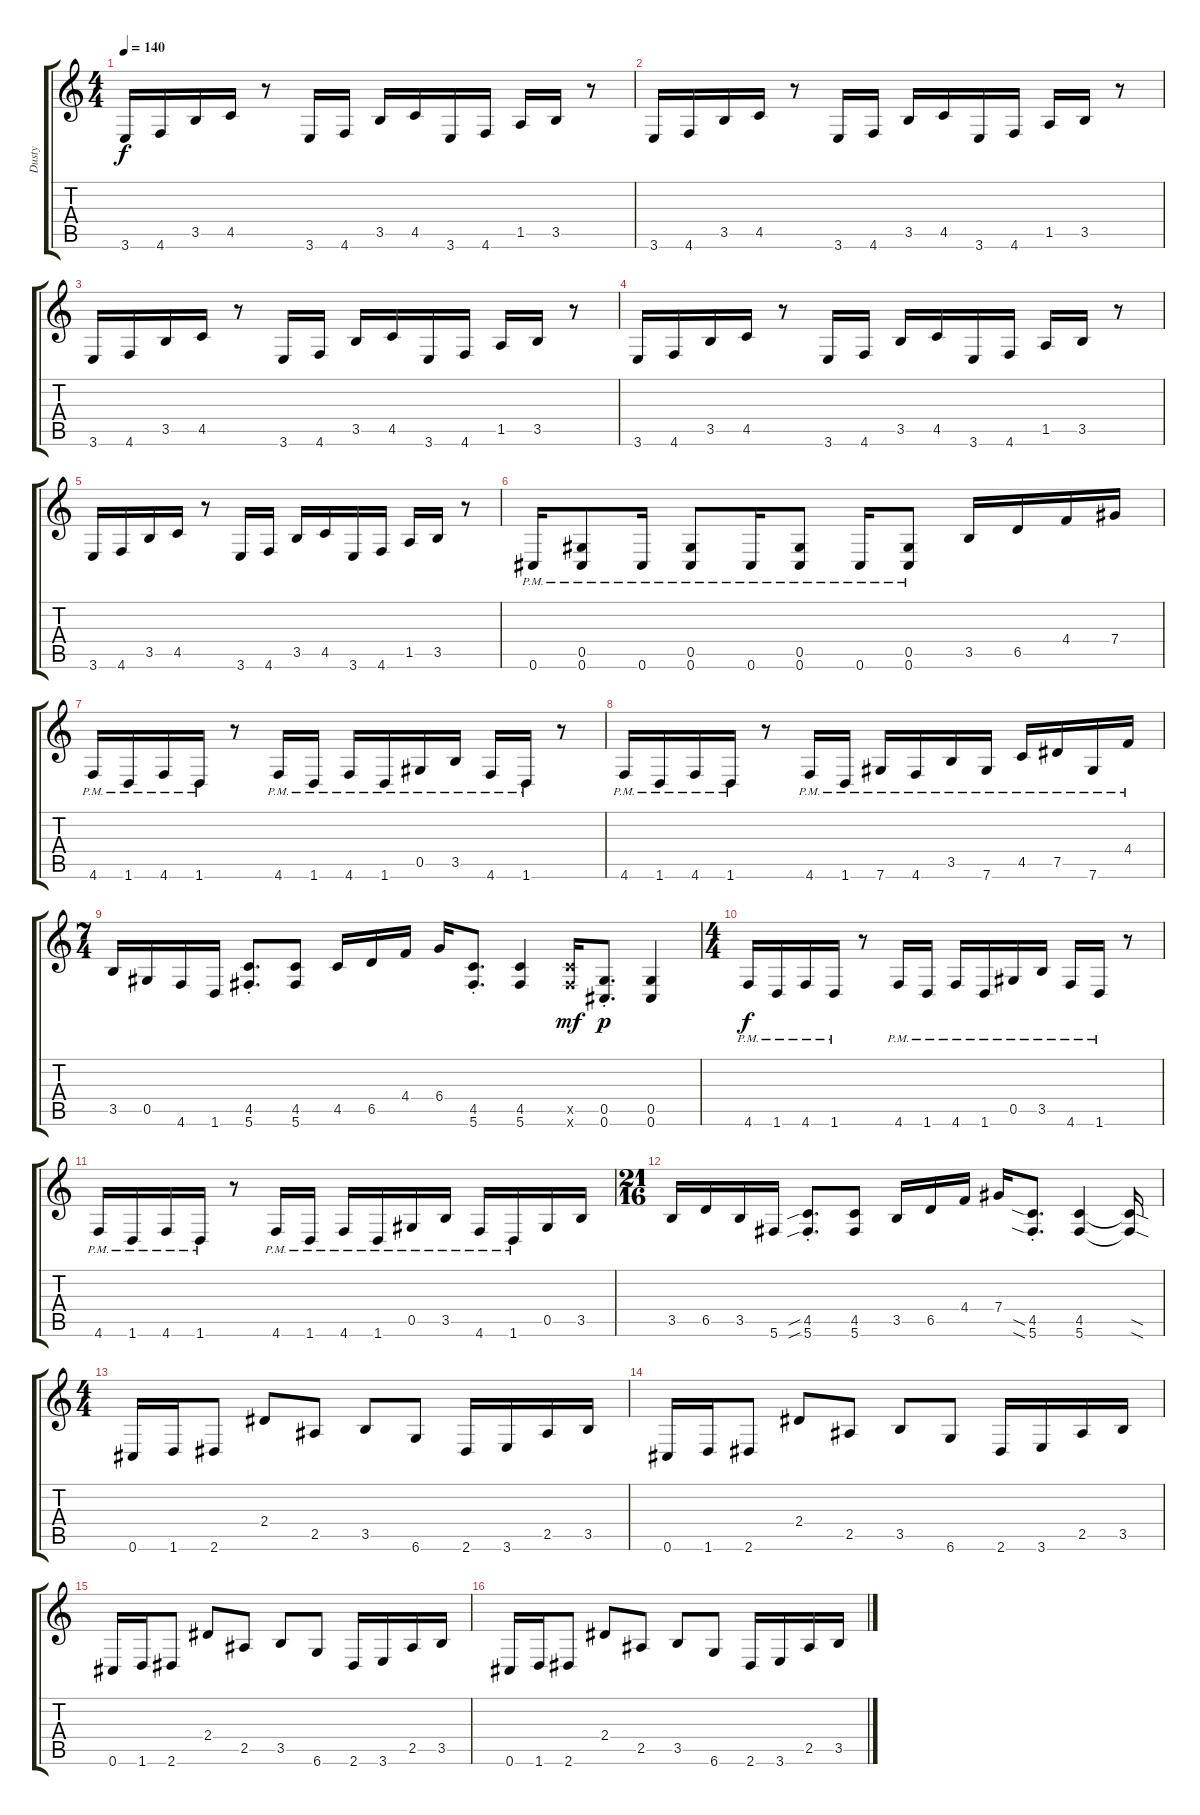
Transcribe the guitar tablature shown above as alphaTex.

\track ("Dusty" "Dusty") {instrument overdrivenguitar}
\staff {score tabs}
\tuning (Eb4 Bb3 Gb3 Db3 Ab2 Db2) {hide}
\ts (4 4)
\tempo 140
\clef g2
\ks c
3.6.16{dy f} 4.6.16 3.5.16 4.5.16 r.8 3.6.16 4.6.16 3.5.16 4.5.16 3.6.16 4.6.16 1.5.16 3.5.16 r.8 |
3.6.16 4.6.16 3.5.16 4.5.16 r.8 3.6.16 4.6.16 3.5.16 4.5.16 3.6.16 4.6.16 1.5.16 3.5.16 r.8 |
3.6.16 4.6.16 3.5.16 4.5.16 r.8 3.6.16 4.6.16 3.5.16 4.5.16 3.6.16 4.6.16 1.5.16 3.5.16 r.8 |
3.6.16 4.6.16 3.5.16 4.5.16 r.8 3.6.16 4.6.16 3.5.16 4.5.16 3.6.16 4.6.16 1.5.16 3.5.16 r.8 |
3.6.16 4.6.16 3.5.16 4.5.16 r.8 3.6.16 4.6.16 3.5.16 4.5.16 3.6.16 4.6.16 1.5.16 3.5.16 r.8 |
0.6{pm}.16 (0.5{pm} 0.6{pm}).8 0.6{pm}.16 (0.5{pm} 0.6{pm}).8 0.6{pm}.16 (0.5{pm} 0.6{pm}).8 0.6{pm}.16 (0.5{pm} 0.6{pm}).8 3.5.16 6.5.16 4.4.16 7.4.16 |
4.6{pm}.16 1.6{pm}.16 4.6{pm}.16 1.6{pm}.16 r.8 4.6{pm}.16 1.6{pm}.16 4.6{pm}.16 1.6{pm}.16 0.5{pm}.16 3.5{pm}.16 4.6{pm}.16 1.6{pm}.16 r.8 |
4.6{pm}.16 1.6{pm}.16 4.6{pm}.16 1.6{pm}.16 r.8 4.6{pm}.16 1.6{pm}.16 7.6{pm}.16 4.6{pm}.16 3.5{pm}.16 7.6{pm}.16 4.5{pm}.16 7.5{pm}.16 7.6{pm}.16 4.4{pm}.16 |
\ts (7 4)
3.5.16 0.5.16 4.6.16 1.6.16 (4.5 5.6{st}).8{d} (4.5 5.6).8 4.5.16 6.5.16 4.4.16 6.4.16 (4.5{st} 5.6).8{d} (4.5 5.6).4 (4.5{x} 5.6{x}).16{dy mf} (0.5 0.6{st}).8{d dy p} (0.5 0.6).4 |
\ts (4 4)
4.6{pm}.16{dy f} 1.6{pm}.16 4.6{pm}.16 1.6{pm}.16 r.8 4.6{pm}.16 1.6{pm}.16 4.6{pm}.16 1.6{pm}.16 0.5{pm}.16 3.5{pm}.16 4.6{pm}.16 1.6{pm}.16 r.8 |
4.6{pm}.16 1.6{pm}.16 4.6{pm}.16 1.6{pm}.16 r.8 4.6{pm}.16 1.6{pm}.16 4.6{pm}.16 1.6{pm}.16 0.5{pm}.16 3.5{pm}.16 4.6{pm}.16 1.6{pm}.16 0.5.16 3.5.16 |
\ts (21 16)
3.5.16 6.5.16 3.5.16 5.6.16 (4.5{sib st} 5.6{sib}).8{d} (4.5 5.6).8 3.5.16 6.5.16 4.4.16 7.4.16 (4.5{sia st} 5.6{sia}).8{d} (4.5 5.6).4 (4.5{sod t} 5.6{sod t}).16 |
\ts (4 4)
0.6.16 1.6.16 2.6.8 2.4.8 2.5.8 3.5.8 6.6.8 2.6.16 3.6.16 2.5.16 3.5.16 |
0.6.16 1.6.16 2.6.8 2.4.8 2.5.8 3.5.8 6.6.8 2.6.16 3.6.16 2.5.16 3.5.16 |
0.6.16 1.6.16 2.6.8 2.4.8 2.5.8 3.5.8 6.6.8 2.6.16 3.6.16 2.5.16 3.5.16 |
0.6.16 1.6.16 2.6.8 2.4.8 2.5.8 3.5.8 6.6.8 2.6.16 3.6.16 2.5.16 3.5.16
